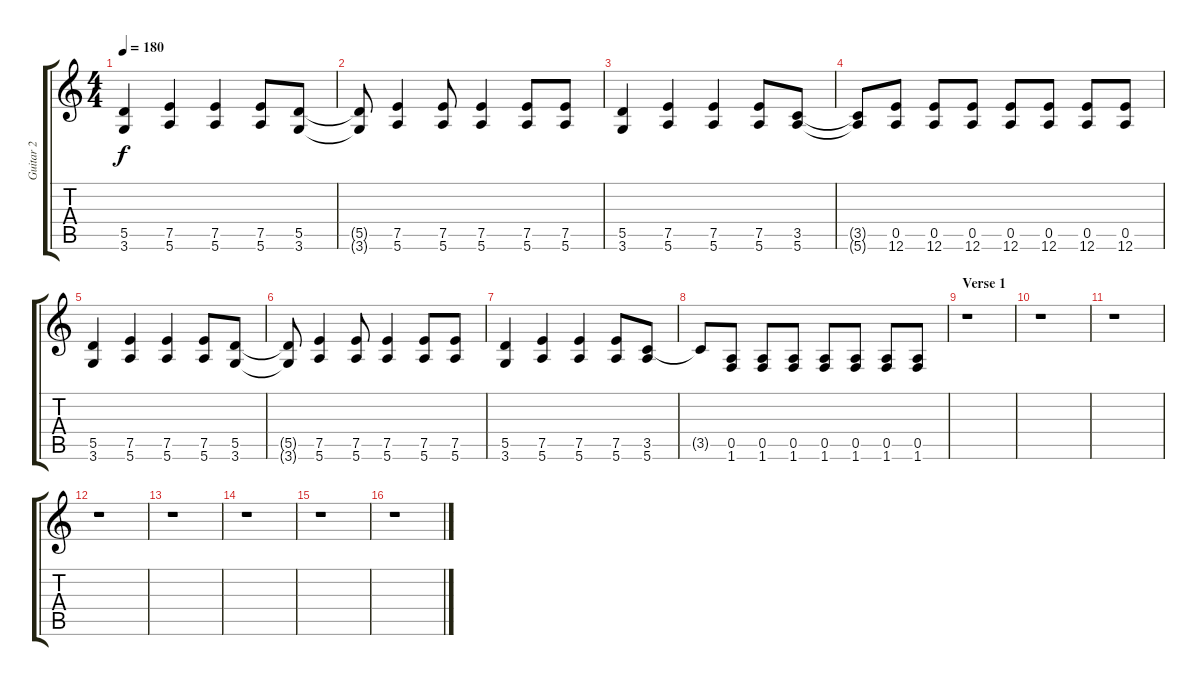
\track ("Guitar 2" "Guitar 2") {instrument distortionguitar}
\staff {score tabs}
\tuning (E4 B3 G3 D3 A2 E2) {hide}
\ts (4 4)
\tempo 180
\clef g2
\ks c
(5.5 3.6).4{dy f} (7.5 5.6).4 (7.5 5.6).4 (7.5 5.6).8 (5.5 3.6).8 |
(5.5{t} 3.6{t}).8 (7.5 5.6).4 (7.5 5.6).8 (7.5 5.6).4 (7.5 5.6).8 (7.5 5.6).8 |
(5.5 3.6).4 (7.5 5.6).4 (7.5 5.6).4 (7.5 5.6).8 (3.5 5.6).8 |
(3.5{t} 5.6{t}).8 (0.5 12.6).8 (0.5 12.6).8 (0.5 12.6).8 (0.5 12.6).8 (0.5 12.6).8 (0.5 12.6).8 (0.5 12.6).8 |
(5.5 3.6).4 (7.5 5.6).4 (7.5 5.6).4 (7.5 5.6).8 (5.5 3.6).8 |
(5.5{t} 3.6{t}).8 (7.5 5.6).4 (7.5 5.6).8 (7.5 5.6).4 (7.5 5.6).8 (7.5 5.6).8 |
(5.5 3.6).4 (7.5 5.6).4 (7.5 5.6).4 (7.5 5.6).8 (3.5 5.6).8 |
3.5{t}.8 (0.5 1.6).8 (0.5 1.6).8 (0.5 1.6).8 (0.5 1.6).8 (0.5 1.6).8 (0.5 1.6).8 (0.5 1.6).8 |
\section ("" "Verse 1")
r.1 |
r.1 |
r.1 |
r.1 |
r.1 |
r.1 |
r.1 |
r.1
